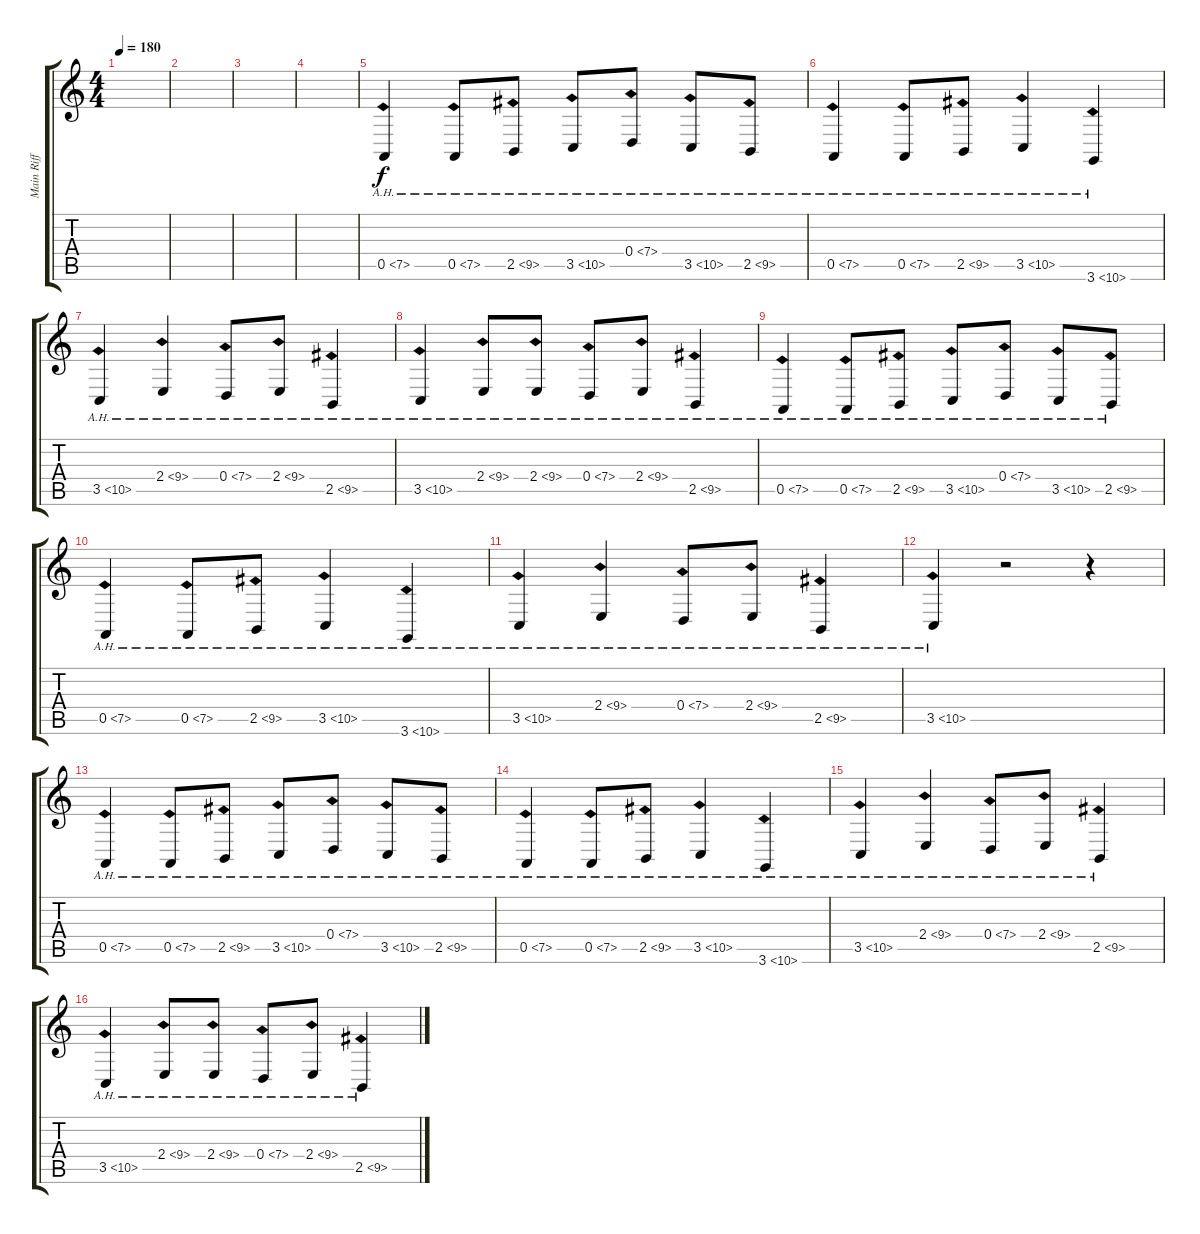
\track ("Main Riff" "Main Riff") {instrument tremolostrings}
\staff {score tabs}
\tuning (E4 B3 G3 D3 A2 E2) {hide}
\ts (4 4)
\tempo 180
\clef g2
\ks c
|
|
|
|
0.5{ah 7}.4 0.5{ah 7}.8 2.5{ah 7}.8 3.5{ah 7}.8 0.4{ah 7}.8 3.5{ah 7}.8 2.5{ah 7}.8 |
0.5{ah 7}.4 0.5{ah 7}.8 2.5{ah 7}.8 3.5{ah 7}.4 3.6{ah 7}.4 |
3.5{ah 7}.4 2.4{ah 7}.4 0.4{ah 7}.8 2.4{ah 7}.8 2.5{ah 7}.4 |
3.5{ah 7}.4 2.4{ah 7}.8 2.4{ah 7}.8 0.4{ah 7}.8 2.4{ah 7}.8 2.5{ah 7}.4 |
0.5{ah 7}.4 0.5{ah 7}.8 2.5{ah 7}.8 3.5{ah 7}.8 0.4{ah 7}.8 3.5{ah 7}.8 2.5{ah 7}.8 |
0.5{ah 7}.4 0.5{ah 7}.8 2.5{ah 7}.8 3.5{ah 7}.4 3.6{ah 7}.4 |
3.5{ah 7}.4 2.4{ah 7}.4 0.4{ah 7}.8 2.4{ah 7}.8 2.5{ah 7}.4 |
3.5{ah 7}.4 r.2 r.4 |
0.5{ah 7}.4 0.5{ah 7}.8 2.5{ah 7}.8 3.5{ah 7}.8 0.4{ah 7}.8 3.5{ah 7}.8 2.5{ah 7}.8 |
0.5{ah 7}.4 0.5{ah 7}.8 2.5{ah 7}.8 3.5{ah 7}.4 3.6{ah 7}.4 |
3.5{ah 7}.4 2.4{ah 7}.4 0.4{ah 7}.8 2.4{ah 7}.8 2.5{ah 7}.4 |
3.5{ah 7}.4 2.4{ah 7}.8 2.4{ah 7}.8 0.4{ah 7}.8 2.4{ah 7}.8 2.5{ah 7}.4
